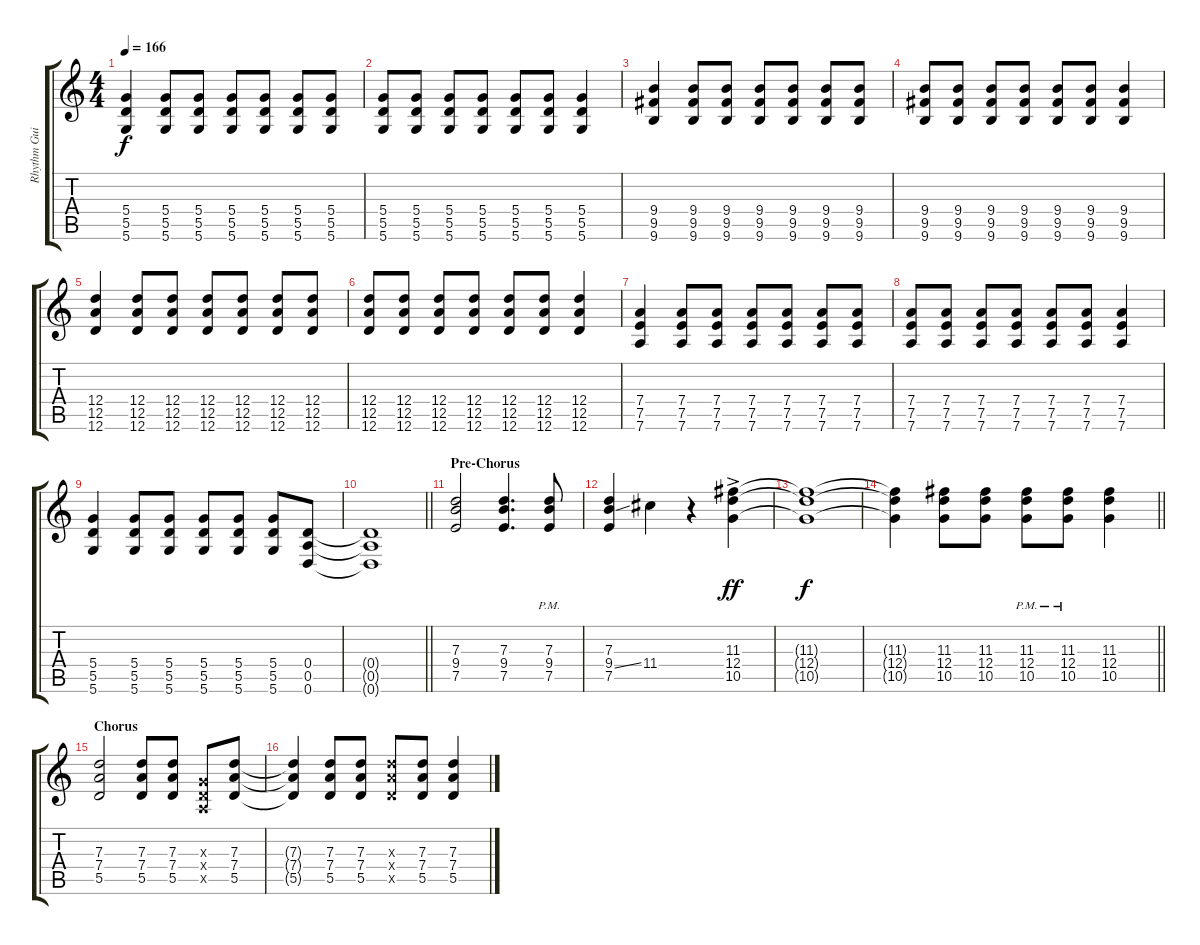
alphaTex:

\track ("Rhythm Guitar" "Rhythm Gui") {instrument overdrivenguitar}
\staff {score tabs}
\tuning (E4 B3 G3 D3 A2 D2) {hide}
\ts (4 4)
\tempo 166
\clef g2
\ks c
(5.4 5.5 5.6).4{dy f} (5.4 5.5 5.6).8 (5.4 5.5 5.6).8 (5.4 5.5 5.6).8 (5.4 5.5 5.6).8 (5.4 5.5 5.6).8 (5.4 5.5 5.6).8 |
(5.4 5.5 5.6).8 (5.4 5.5 5.6).8 (5.4 5.5 5.6).8 (5.4 5.5 5.6).8 (5.4 5.5 5.6).8 (5.4 5.5 5.6).8 (5.4 5.5 5.6).4 |
(9.4 9.5 9.6).4 (9.4 9.5 9.6).8 (9.4 9.5 9.6).8 (9.4 9.5 9.6).8 (9.4 9.5 9.6).8 (9.4 9.5 9.6).8 (9.4 9.5 9.6).8 |
(9.4 9.5 9.6).8 (9.4 9.5 9.6).8 (9.4 9.5 9.6).8 (9.4 9.5 9.6).8 (9.4 9.5 9.6).8 (9.4 9.5 9.6).8 (9.4 9.5 9.6).4 |
(12.4 12.5 12.6).4 (12.4 12.5 12.6).8 (12.4 12.5 12.6).8 (12.4 12.5 12.6).8 (12.4 12.5 12.6).8 (12.4 12.5 12.6).8 (12.4 12.5 12.6).8 |
(12.4 12.5 12.6).8 (12.4 12.5 12.6).8 (12.4 12.5 12.6).8 (12.4 12.5 12.6).8 (12.4 12.5 12.6).8 (12.4 12.5 12.6).8 (12.4 12.5 12.6).4 |
(7.4 7.5 7.6).4 (7.4 7.5 7.6).8 (7.4 7.5 7.6).8 (7.4 7.5 7.6).8 (7.4 7.5 7.6).8 (7.4 7.5 7.6).8 (7.4 7.5 7.6).8 |
(7.4 7.5 7.6).8 (7.4 7.5 7.6).8 (7.4 7.5 7.6).8 (7.4 7.5 7.6).8 (7.4 7.5 7.6).8 (7.4 7.5 7.6).8 (7.4 7.5 7.6).4 |
(5.4 5.5 5.6).4 (5.4 5.5 5.6).8 (5.4 5.5 5.6).8 (5.4 5.5 5.6).8 (5.4 5.5 5.6).8 (5.4 5.5 5.6).8 (0.4 0.5 0.6).8 |
\barLineRight lightlight
(0.4{t} 0.5{t} 0.6{t}).1 |
\section ("" "Pre-Chorus")
(7.3 9.4 7.5).2 (7.3 9.4 7.5).4{d} (7.3{pm} 9.4{pm} 7.5{pm}).8 |
(7.3 9.4{ss} 7.5).4 11.4.4 r.4 (11.3{ac} 12.4{ac} 10.5{ac}).4{dy ff} |
(11.3{t} 12.4{t} 10.5{t}).1{dy f} |
\barLineRight lightlight
(11.3{t} 12.4{t} 10.5{t}).4 (11.3 12.4 10.5).8 (11.3 12.4 10.5).8 (11.3{pm} 12.4{pm} 10.5{pm}).8 (11.3{pm} 12.4{pm} 10.5{pm}).8 (11.3 12.4 10.5).4 |
\section ("" "Chorus")
(7.3 7.4 5.5).2 (7.3 7.4 5.5).8 (7.3 7.4 5.5).8 (0.3{x} 0.4{x} 0.5{x}).8 (7.3 7.4 5.5).8 |
(7.3{t} 7.4{t} 5.5{t}).4 (7.3 7.4 5.5).8 (7.3 7.4 5.5).8 (7.3{x} 7.4{x} 5.5{x}).8 (7.3 7.4 5.5).8 (7.3 7.4 5.5).4
